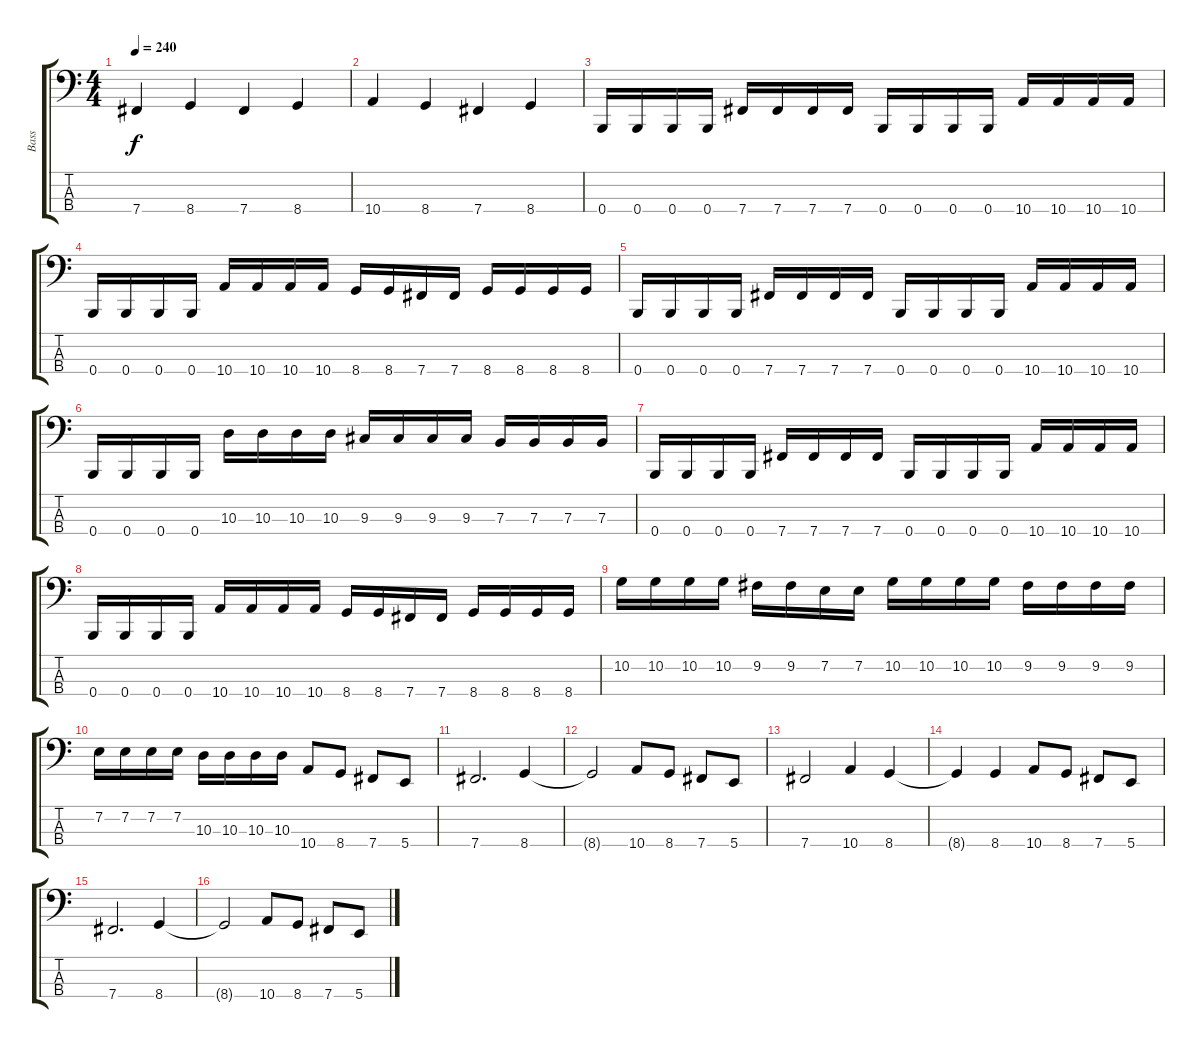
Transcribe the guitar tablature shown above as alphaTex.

\track ("Bass" "Bass") {instrument electricbasspick}
\staff {score tabs}
\tuning (D2 A1 E1 B0) {hide}
\ts (4 4)
\tempo 240
\clef f4
\ks c
7.4.4{dy f} 8.4.4 7.4.4 8.4.4 |
10.4.4 8.4.4 7.4.4 8.4.4 |
0.4.16 0.4.16 0.4.16 0.4.16 7.4.16 7.4.16 7.4.16 7.4.16 0.4.16 0.4.16 0.4.16 0.4.16 10.4.16 10.4.16 10.4.16 10.4.16 |
0.4.16 0.4.16 0.4.16 0.4.16 10.4.16 10.4.16 10.4.16 10.4.16 8.4.16 8.4.16 7.4.16 7.4.16 8.4.16 8.4.16 8.4.16 8.4.16 |
0.4.16 0.4.16 0.4.16 0.4.16 7.4.16 7.4.16 7.4.16 7.4.16 0.4.16 0.4.16 0.4.16 0.4.16 10.4.16 10.4.16 10.4.16 10.4.16 |
0.4.16 0.4.16 0.4.16 0.4.16 10.3.16 10.3.16 10.3.16 10.3.16 9.3.16 9.3.16 9.3.16 9.3.16 7.3.16 7.3.16 7.3.16 7.3.16 |
0.4.16 0.4.16 0.4.16 0.4.16 7.4.16 7.4.16 7.4.16 7.4.16 0.4.16 0.4.16 0.4.16 0.4.16 10.4.16 10.4.16 10.4.16 10.4.16 |
0.4.16 0.4.16 0.4.16 0.4.16 10.4.16 10.4.16 10.4.16 10.4.16 8.4.16 8.4.16 7.4.16 7.4.16 8.4.16 8.4.16 8.4.16 8.4.16 |
10.2.16 10.2.16 10.2.16 10.2.16 9.2.16 9.2.16 7.2.16 7.2.16 10.2.16 10.2.16 10.2.16 10.2.16 9.2.16 9.2.16 9.2.16 9.2.16 |
7.2.16 7.2.16 7.2.16 7.2.16 10.3.16 10.3.16 10.3.16 10.3.16 10.4.8 8.4.8 7.4.8 5.4.8 |
7.4.2{d} 8.4.4 |
8.4{t}.2 10.4.8 8.4.8 7.4.8 5.4.8 |
7.4.2 10.4.4 8.4.4 |
8.4{t}.4 8.4.4 10.4.8 8.4.8 7.4.8 5.4.8 |
7.4.2{d} 8.4.4 |
8.4{t}.2 10.4.8 8.4.8 7.4.8 5.4.8
